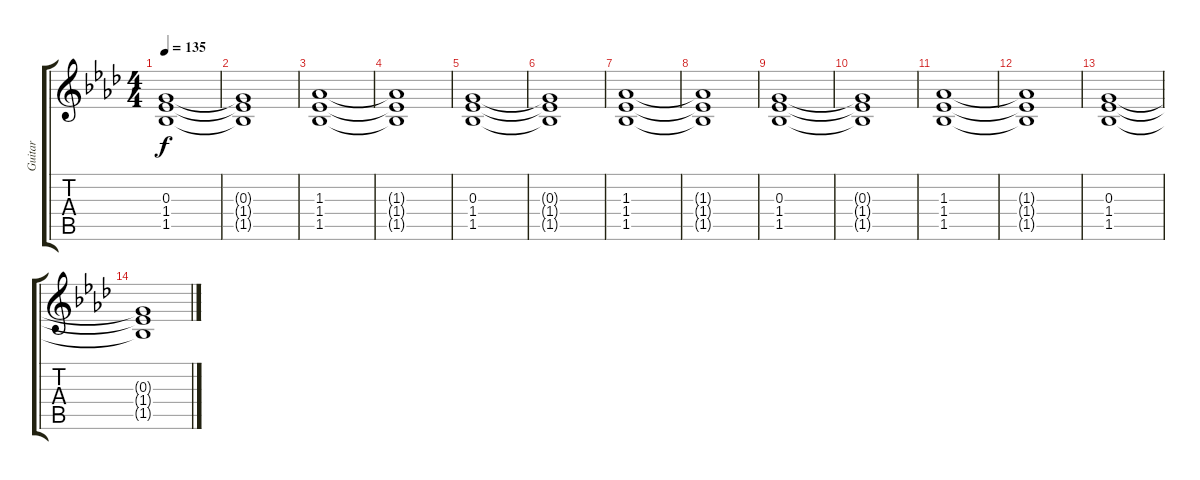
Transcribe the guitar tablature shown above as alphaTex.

\track ("Guitar" "Guitar") {instrument distortionguitar}
\staff {score tabs}
\tuning (E4 B3 G3 D3 A2 E2) {hide}
\ts (4 4)
\tempo 135
\clef g2
\ks ab
(0.3 1.4 1.5).1{dy f} |
(0.3{t} 1.4{t} 1.5{t}).1 |
(1.3 1.4 1.5).1 |
(1.3{t} 1.4{t} 1.5{t}).1 |
(0.3 1.4 1.5).1 |
(0.3{t} 1.4{t} 1.5{t}).1 |
(1.3 1.4 1.5).1 |
(1.3{t} 1.4{t} 1.5{t}).1 |
(0.3 1.4 1.5).1 |
(0.3{t} 1.4{t} 1.5{t}).1 |
(1.3 1.4 1.5).1 |
(1.3{t} 1.4{t} 1.5{t}).1 |
(0.3 1.4 1.5).1 |
(0.3{t} 1.4{t} 1.5{t}).1
